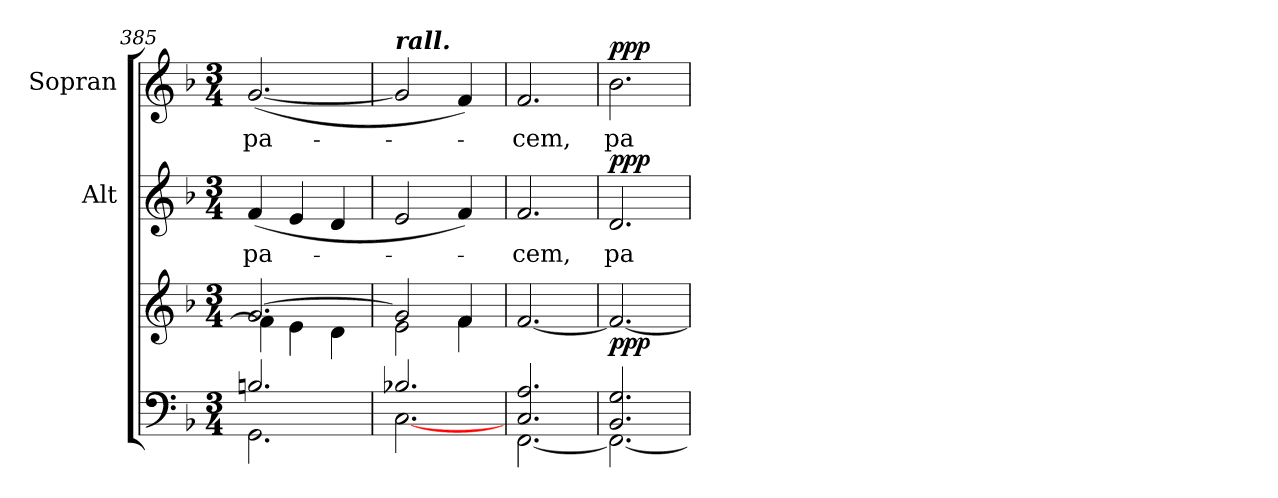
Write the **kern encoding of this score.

**kern	**kern	**dynam	**kern	**text	**dynam	**kern	**text	**dynam
*part3	*part3	*part3	*part2	*part2	*part2	*part1	*part1	*part1
*staff4	*staff3	*staff3/4	*staff2	*staff2	*staff2	*staff1	*staff1	*staff1
*	*	*	*I"Alt	*	*	*I"Sopran	*	*
*	*	*	*I'A.	*	*	*I'S.	*	*
*clefF4	*clefG2	*	*clefG2	*	*	*clefG2	*	*
*k[b-]	*k[b-]	*	*k[b-]	*	*	*k[b-]	*	*
*F:	*F:	*	*F:	*	*	*F:	*	*
*M3/4	*M3/4	*	*M3/4	*	*	*M3/4	*	*
=385	=385	=385	=385	=385	=385	=385	=385	=385
*^	*^	*	*	*	*	*	*	*
!	!	!	!	!	!	!LO:LY:b	!	!	!LO:LY:b	!
2.Bn/	2.GG\	[>2.g/	4f\]	.	(<4f/	pa-	.	(<[2.g/	pa-	.
.	.	.	4e\	.	4e/	.	.	.	.	.
.	.	.	4d\	.	4d/	.	.	.	.	.
=386	=386	=386	=386	=386	=386	=386	=386	=386	=386	=386
!	!	!	!	!	!	!	!	!LO:TX:a:Bi:t=rall.	!	!
2.B-X/	[<2.C\	2g/]	2e\	.	2e/	.	.	2g/]	.	.
.	.	4f/	4f\	.	4f/)	.	.	4f/)	.	.
=387	=387	=387	=387	=387	=387	=387	=387	=387	=387	=387
!	!	!	!	!	!	!LO:LY:b	!	!	!LO:LY:b	!
*	*	*v	*v	*	*	*	*	*	*	*
2.C/ 2.A/	[<2.FF\	[2.f/	.	2.f/	-cem,	.	2.f/	-cem,	.
=388	=388	=388	=388	=388	=388	=388	=388	=388	=388
!	!	!	!LO:DY:b	!	!LO:LY:b	!LO:DY:a	!	!LO:LY:b	!LO:DY:a
2.BB-/ 2.G/	2.FF\_	2.f/_	ppp	2.d/	pa-	ppp	2.b-\	pa-	ppp
*v	*v	*	*	*	*	*	*	*	*
=	=	=	=	=	=	=	=	=
*-	*-	*-	*-	*-	*-	*-	*-	*-
